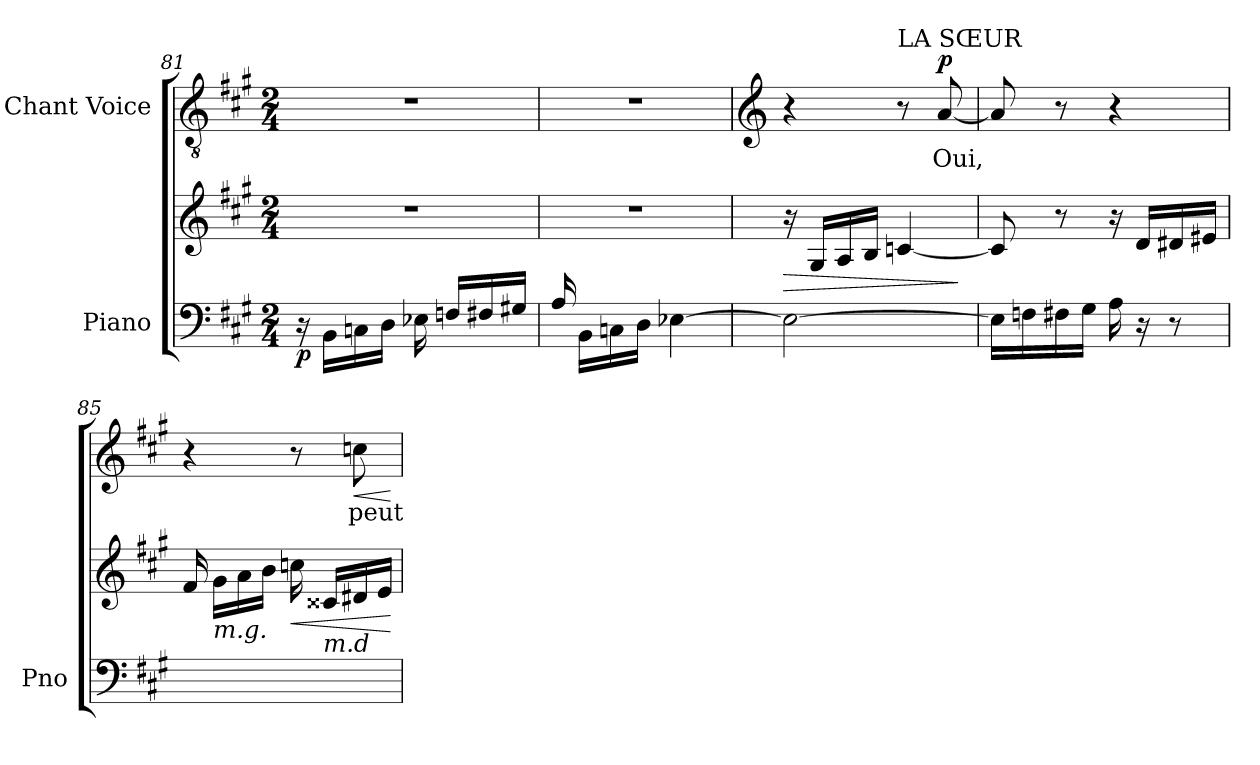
**kern	**kern	**dynam	**kern	**text	**dynam
*part2	*part2	*part2	*part1	*part1	*part1
*staff3	*staff2	*staff2/3	*staff1	*staff1	*staff1
*I"Piano	*	*	*I"Chant Voice	*	*
*I'Pno	*	*	*	*	*
*clefF4	*clefG2	*	*clefGv2	*	*
*k[f#c#g#]	*k[f#c#g#]	*	*k[f#c#g#]	*	*
*M2/4	*M2/4	*	*M2/4	*	*
=81	=81	=81	=81	=81	=81
!	!	!LO:DY:b=2	!	!	!
16r	2r	p	2r	.	.
16BB\LL	.	.	.	.	.
16Cn\	.	.	.	.	.
16D\JJ	.	.	.	.	.
16E-X\	.	.	.	.	.
16Fn/LL	.	.	.	.	.
16F#X/	.	.	.	.	.
16G#X/JJ	.	.	.	.	.
!!LO:LB:g=z
=82	=82	=82	=82	=82	=82
16A/	2r	.	2r	.	.
16BB\LL	.	.	.	.	.
16Cn\	.	.	.	.	.
16D\JJ	.	.	.	.	.
[4E-X\	.	.	.	.	.
!!LO:LB:g=z
=83	=83	=83	=83	=83	=83
*	*	*	*clefG2	*	*
!	!	!LO:HP:b	!	!	!
2E-\_	16r	>	4r	.	.
.	16G#/LL	.	.	.	.
.	16A/	.	.	.	.
.	16B/JJ	.	.	.	.
!	!	!	!LO:TX:a:t=LA SŒUR	!	!
.	[4cn/	.	8r	.	.
!	!	!	!	!LO:LY:b	!LO:DY:a
.	.	.	[8a/	Oui,	p
.	.	]	.	.	.
=84	=84	=84	=84	=84	=84
16E-\LL]	8c/]	.	8a/]	.	.
16Fn\	.	.	.	.	.
16F#X\	8r	.	8r	.	.
16G#\JJ	.	.	.	.	.
16A\	16r	.	4r	.	.
16r	16d/LL	.	.	.	.
8r	16d#X/	.	.	.	.
.	16e#X/JJ	.	.	.	.
=85	=85	=85	=85	=85	=85
2ryy	16f#/	.	4r	.	.
!	!LO:TX:b:i:t=m.g.	!	!	!	!
.	16g#\LL	.	.	.	.
.	16a\	.	.	.	.
.	16b\JJ	.	.	.	.
!	!	!LO:HP:b	!	!	!
.	16ccn\	<	8r	.	.
!	!LO:TX:b:i:t=m.d	!	!	!	!
.	16c##X/LL	.	.	.	.
!	!	!	!	!LO:LY:b	!LO:HP:b
.	16d#X/	.	8ccn\	peut-	<
.	16e/JJ	.	.	.	.
.	.	[	.	.	[
=	=	=	=	=	=
*-	*-	*-	*-	*-	*-
